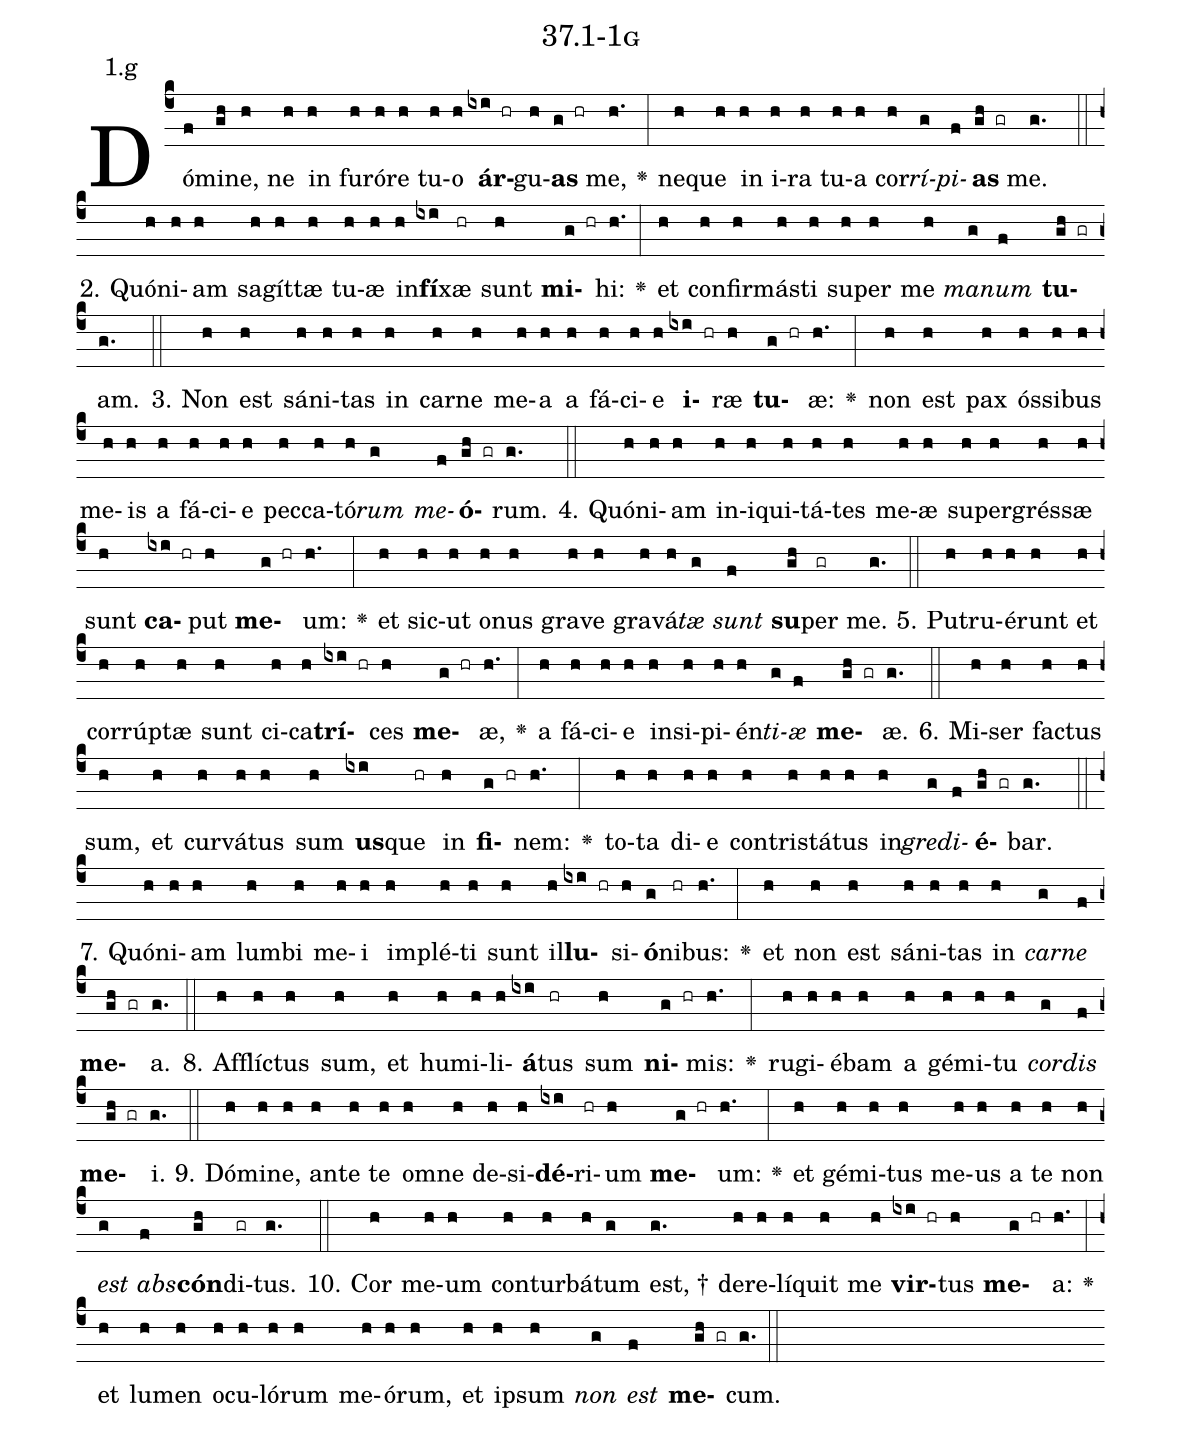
name: 37.1-1g;
annotation: 1.g;
%%
(c4)Dó(f)mi(gh)ne,(h) ne(h) in(h) fu(h)ró(h)re(h) tu(h)o(h) <b>ár</b>(ixi hr)gu(h)<b>as</b>(g hr) me,(h.) <v>\greheightstar</v>(:) ne(h)que(h) in(h) i(h)ra(h) tu(h)a(h) cor(h)<i>rí</i>(g)<i>pi</i>(f)<b>as</b>(gh gr) me.(g.) (::)
2. Quón(h)i(h)am(h) sa(h)gít(h)tæ(h) tu(h)æ(h) in(h)<b>fí</b>(ixi)xæ(hr) sunt(h) <b>mi</b>(g hr)hi:(h.) <v>\greheightstar</v>(:) et(h) con(h)fir(h)más(h)ti(h) su(h)per(h) me(h) <i>ma</i>(g)<i>num</i>(f) <b>tu</b>(gh gr)am.(g.) (::)
3. Non(h) est(h) sá(h)ni(h)tas(h) in(h) car(h)ne(h) me(h)a(h) a(h) fá(h)ci(h)e(h) <b>i</b>(ixi hr)ræ(h) <b>tu</b>(g hr)æ:(h.) <v>\greheightstar</v>(:) non(h) est(h) pax(h) ós(h)si(h)bus(h) me(h)is(h) a(h) fá(h)ci(h)e(h) pec(h)ca(h)tó(h)<i>rum</i>(g) <i>me</i>(f)<b>ó</b>(gh gr)rum.(g.) (::)
4. Quón(h)i(h)am(h) in(h)i(h)qui(h)tá(h)tes(h) me(h)æ(h) su(h)per(h)grés(h)sæ(h) sunt(h) <b>ca</b>(ixi hr)put(h) <b>me</b>(g hr)um:(h.) <v>\greheightstar</v>(:) et(h) sic(h)ut(h) o(h)nus(h) gra(h)ve(h) gra(h)vá(h)<i>tæ</i>(g) <i>sunt</i>(f) <b>su</b>(gh)per(gr) me.(g.) (::)
5. Pu(h)tru(h)é(h)runt(h) et(h) cor(h)rúp(h)tæ(h) sunt(h) ci(h)ca(h)<b>trí</b>(ixi hr)ces(h) <b>me</b>(g hr)æ,(h.) <v>\greheightstar</v>(:) a(h) fá(h)ci(h)e(h) in(h)si(h)pi(h)én(h)<i>ti</i>(g)<i>æ</i>(f) <b>me</b>(gh gr)æ.(g.) (::)
6. Mi(h)ser(h) fac(h)tus(h) sum,(h) et(h) cur(h)vá(h)tus(h) sum(h) <b>us</b>(ixi)que(hr) in(h) <b>fi</b>(g hr)nem:(h.) <v>\greheightstar</v>(:) to(h)ta(h) di(h)e(h) con(h)tris(h)tá(h)tus(h) in(h)<i>gre</i>(g)<i>di</i>(f)<b>é</b>(gh gr)bar.(g.) (::)
7. Quón(h)i(h)am(h) lum(h)bi(h) me(h)i(h) im(h)plé(h)ti(h) sunt(h) il(h)<b>lu</b>(ixi hr)si(h)<b>ó</b>(g)ni(hr)bus:(h.) <v>\greheightstar</v>(:) et(h) non(h) est(h) sá(h)ni(h)tas(h) in(h) <i>car</i>(g)<i>ne</i>(f) <b>me</b>(gh gr)a.(g.) (::)
8. Af(h)flíc(h)tus(h) sum,(h) et(h) hu(h)mi(h)li(h)<b>á</b>(ixi)tus(hr) sum(h) <b>ni</b>(g hr)mis:(h.) <v>\greheightstar</v>(:) ru(h)gi(h)é(h)bam(h) a(h) gé(h)mi(h)tu(h) <i>cor</i>(g)<i>dis</i>(f) <b>me</b>(gh gr)i.(g.) (::)
9. Dó(h)mi(h)ne,(h) an(h)te(h) te(h) om(h)ne(h) de(h)si(h)<b>dé</b>(ixi)ri(hr)um(h) <b>me</b>(g hr)um:(h.) <v>\greheightstar</v>(:) et(h) gé(h)mi(h)tus(h) me(h)us(h) a(h) te(h) non(h) <i>est</i>(g) <i>abs</i>(f)<b>cón</b>(gh)di(gr)tus.(g.) (::)
10. Cor(h) me(h)um(h) con(h)tur(h)bá(h)tum(g) est, †(g.) de(h)re(h)lí(h)quit(h) me(h) <b>vir</b>(ixi hr)tus(h) <b>me</b>(g hr)a:(h.) <v>\greheightstar</v>(:) et(h) lu(h)men(h) o(h)cu(h)ló(h)rum(h) me(h)ó(h)rum,(h) et(h) ip(h)sum(h) <i>non</i>(g) <i>est</i>(f) <b>me</b>(gh gr)cum.(g.) (::)
